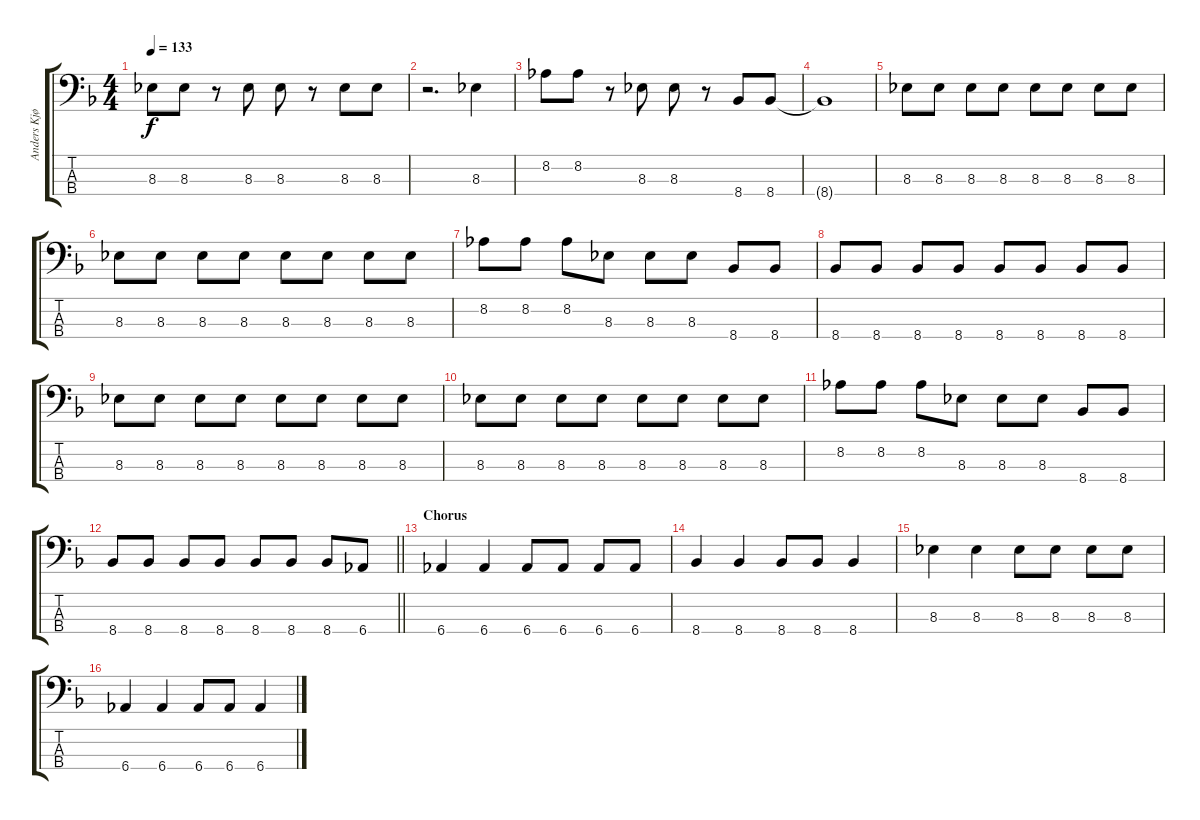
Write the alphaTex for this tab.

\track ("Anders Kjølholm" "Anders Kjø") {instrument electricbassfinger}
\staff {score tabs}
\tuning (F2 C2 G1 D1) {hide}
\ts (4 4)
\tempo 133
\clef f4
\ks f
8.3.8{dy f} 8.3.8 r.8 8.3.8 8.3.8 r.8 8.3.8 8.3.8 |
r.2{d} 8.3.4 |
8.2.8 8.2.8 r.8 8.3.8 8.3.8 r.8 8.4.8 8.4.8 |
8.4{t}.1 |
8.3.8 8.3.8 8.3.8 8.3.8 8.3.8 8.3.8 8.3.8 8.3.8 |
8.3.8 8.3.8 8.3.8 8.3.8 8.3.8 8.3.8 8.3.8 8.3.8 |
8.2.8 8.2.8 8.2.8 8.3.8 8.3.8 8.3.8 8.4.8 8.4.8 |
8.4.8 8.4.8 8.4.8 8.4.8 8.4.8 8.4.8 8.4.8 8.4.8 |
8.3.8 8.3.8 8.3.8 8.3.8 8.3.8 8.3.8 8.3.8 8.3.8 |
8.3.8 8.3.8 8.3.8 8.3.8 8.3.8 8.3.8 8.3.8 8.3.8 |
8.2.8 8.2.8 8.2.8 8.3.8 8.3.8 8.3.8 8.4.8 8.4.8 |
\barLineRight lightlight
8.4.8 8.4.8 8.4.8 8.4.8 8.4.8 8.4.8 8.4.8 6.4.8 |
\section ("" "Chorus")
6.4.4 6.4.4 6.4.8 6.4.8 6.4.8 6.4.8 |
8.4.4 8.4.4 8.4.8 8.4.8 8.4.4 |
8.3.4 8.3.4 8.3.8 8.3.8 8.3.8 8.3.8 |
6.4.4 6.4.4 6.4.8 6.4.8 6.4.4
